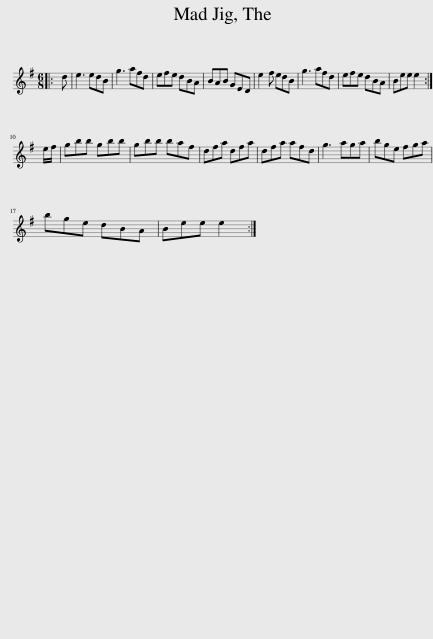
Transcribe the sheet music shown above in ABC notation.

X:1
L:1/8
M:6/8
I:linebreak $
K:Emin
V:1 treble
V:1
|: d | e3 edB | g3 afd | efe dBA | BAB GED | %5
 e2 f edB | g3 afd | efe dBA | Bee e2 :|$ e/f/ | %10
 gbb gbb | gbb baf | dfa dfa | dfa afd | g3 aga | %15
 bge fga |$ bge dBA | Bee e2 :| %18
